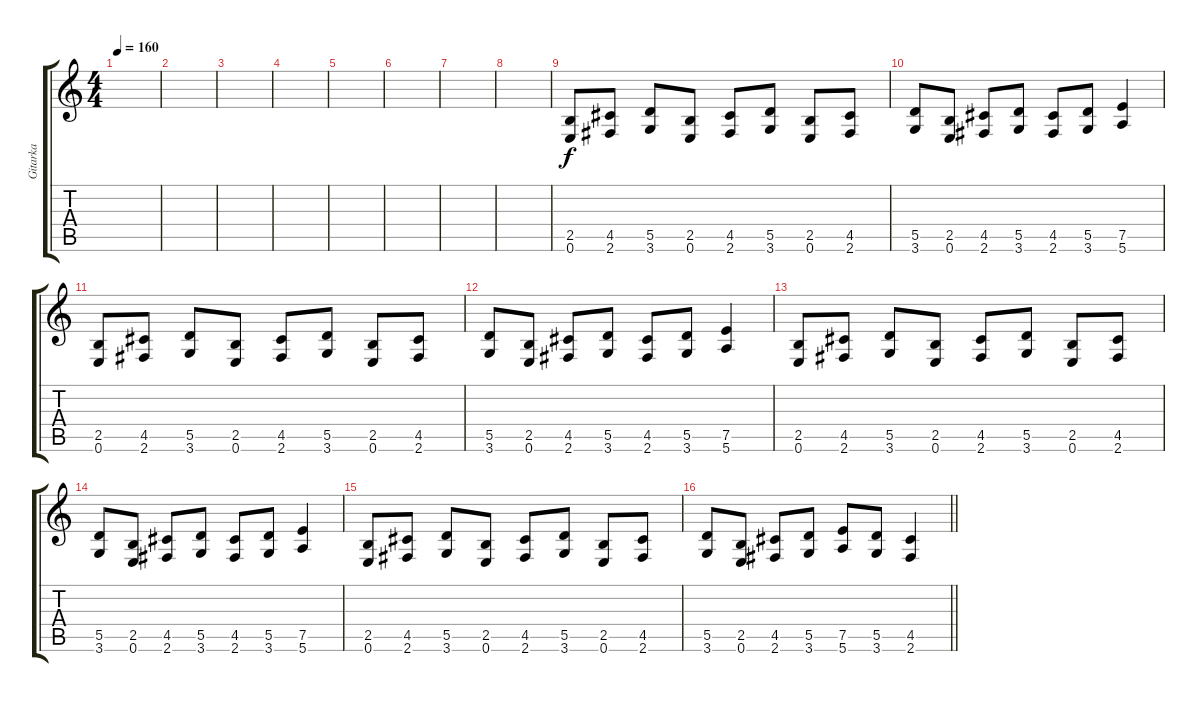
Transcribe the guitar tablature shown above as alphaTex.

\track ("Gitarka" "Gitarka") {instrument distortionguitar}
\staff {score tabs}
\tuning (E4 B3 G3 D3 A2 E2) {hide}
\ts (4 4)
\tempo 160
\clef g2
\ks c
|
|
|
|
|
|
|
|
(2.5 0.6).8{dy f} (4.5 2.6).8 (5.5 3.6).8 (2.5 0.6).8 (4.5 2.6).8 (5.5 3.6).8 (2.5 0.6).8 (4.5 2.6).8 |
(5.5 3.6).8 (2.5 0.6).8 (4.5 2.6).8 (5.5 3.6).8 (4.5 2.6).8 (5.5 3.6).8 (7.5 5.6).4 |
(2.5 0.6).8 (4.5 2.6).8 (5.5 3.6).8 (2.5 0.6).8 (4.5 2.6).8 (5.5 3.6).8 (2.5 0.6).8 (4.5 2.6).8 |
(5.5 3.6).8 (2.5 0.6).8 (4.5 2.6).8 (5.5 3.6).8 (4.5 2.6).8 (5.5 3.6).8 (7.5 5.6).4 |
(2.5 0.6).8 (4.5 2.6).8 (5.5 3.6).8 (2.5 0.6).8 (4.5 2.6).8 (5.5 3.6).8 (2.5 0.6).8 (4.5 2.6).8 |
(5.5 3.6).8 (2.5 0.6).8 (4.5 2.6).8 (5.5 3.6).8 (4.5 2.6).8 (5.5 3.6).8 (7.5 5.6).4 |
(2.5 0.6).8 (4.5 2.6).8 (5.5 3.6).8 (2.5 0.6).8 (4.5 2.6).8 (5.5 3.6).8 (2.5 0.6).8 (4.5 2.6).8 |
\barLineRight lightlight
(5.5 3.6).8 (2.5 0.6).8 (4.5 2.6).8 (5.5 3.6).8 (7.5 5.6).8 (5.5 3.6).8 (4.5 2.6).4
